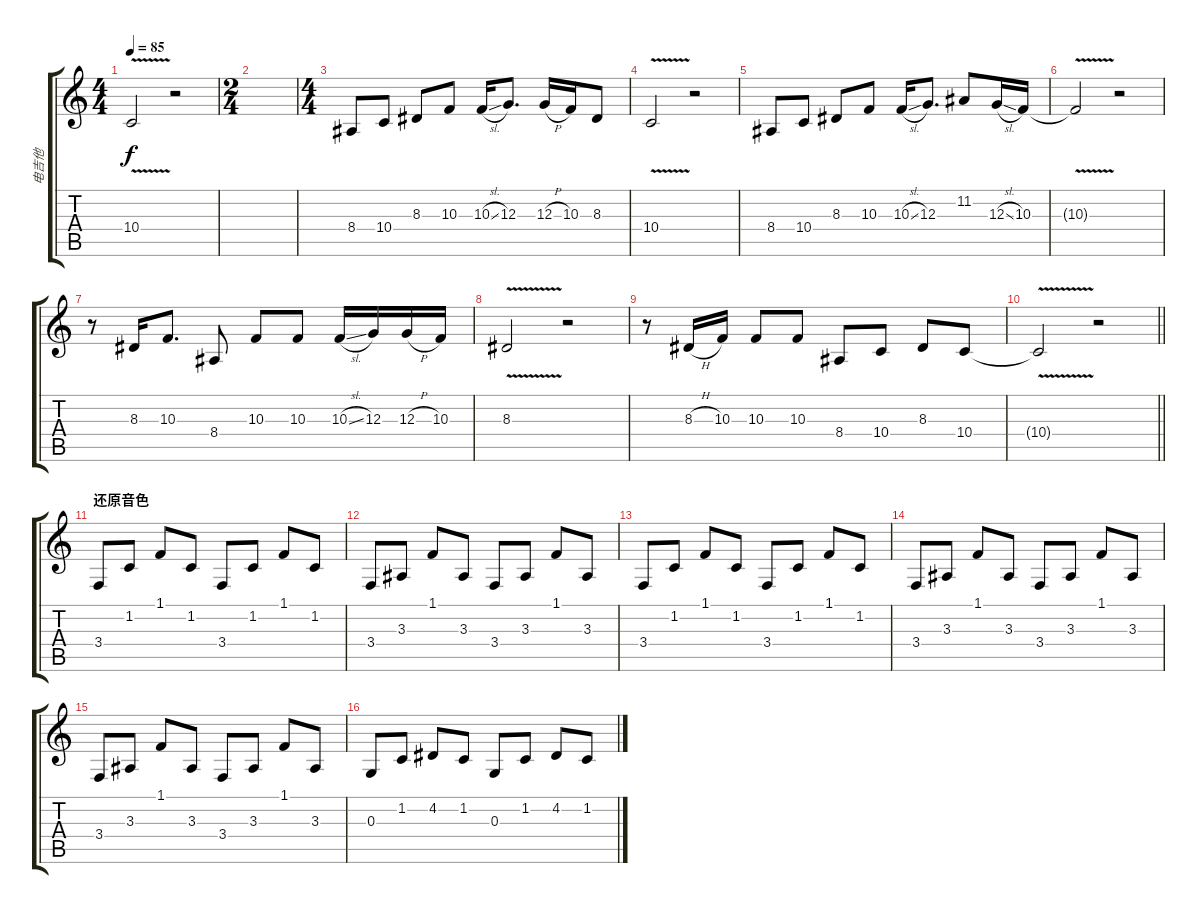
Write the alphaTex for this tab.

\track ("电吉他" "电吉他") {instrument lead1square}
\staff {score tabs}
\tuning (E4 B3 G3 D3 A2 E2) {hide}
\ts (4 4)
\tempo 85
\clef g2
\ks c
10.4{v t}.2{dy f} r.2 |
\ts (2 4)
|
\ts (4 4)
8.4.8 10.4.8 8.3.8 10.3.8 10.3{sl}.16 12.3.8{d} 12.3{h}.16 10.3.16 8.3.8 |
10.4{v}.2 r.2 |
8.4.8 10.4.8 8.3.8 10.3.8 10.3{sl}.16 12.3.8{d} 11.2.8 12.3{sl}.16 10.3.16 |
10.3{v t}.2 r.2 |
r.8 8.3.16 10.3.8{d} 8.4.8 10.3.8 10.3.8 10.3{sl}.16 12.3.16 12.3{h}.16 10.3.16 |
8.3{v}.2 r.2 |
r.8 8.3{h}.16 10.3.16 10.3.8 10.3.8 8.4.8 10.4.8 8.3.8 10.4.8 |
\barLineRight lightlight
10.4{v t}.2 r.2 |
\section ("" "还原音色")
3.4.8 1.2.8 1.1.8 1.2.8 3.4.8 1.2.8 1.1.8 1.2.8 |
3.4.8 3.3.8 1.1.8 3.3.8 3.4.8 3.3.8 1.1.8 3.3.8 |
3.4.8 1.2.8 1.1.8 1.2.8 3.4.8 1.2.8 1.1.8 1.2.8 |
3.4.8 3.3.8 1.1.8 3.3.8 3.4.8 3.3.8 1.1.8 3.3.8 |
3.4.8 3.3.8 1.1.8 3.3.8 3.4.8 3.3.8 1.1.8 3.3.8 |
0.3.8 1.2.8 4.2.8 1.2.8 0.3.8 1.2.8 4.2.8 1.2.8
